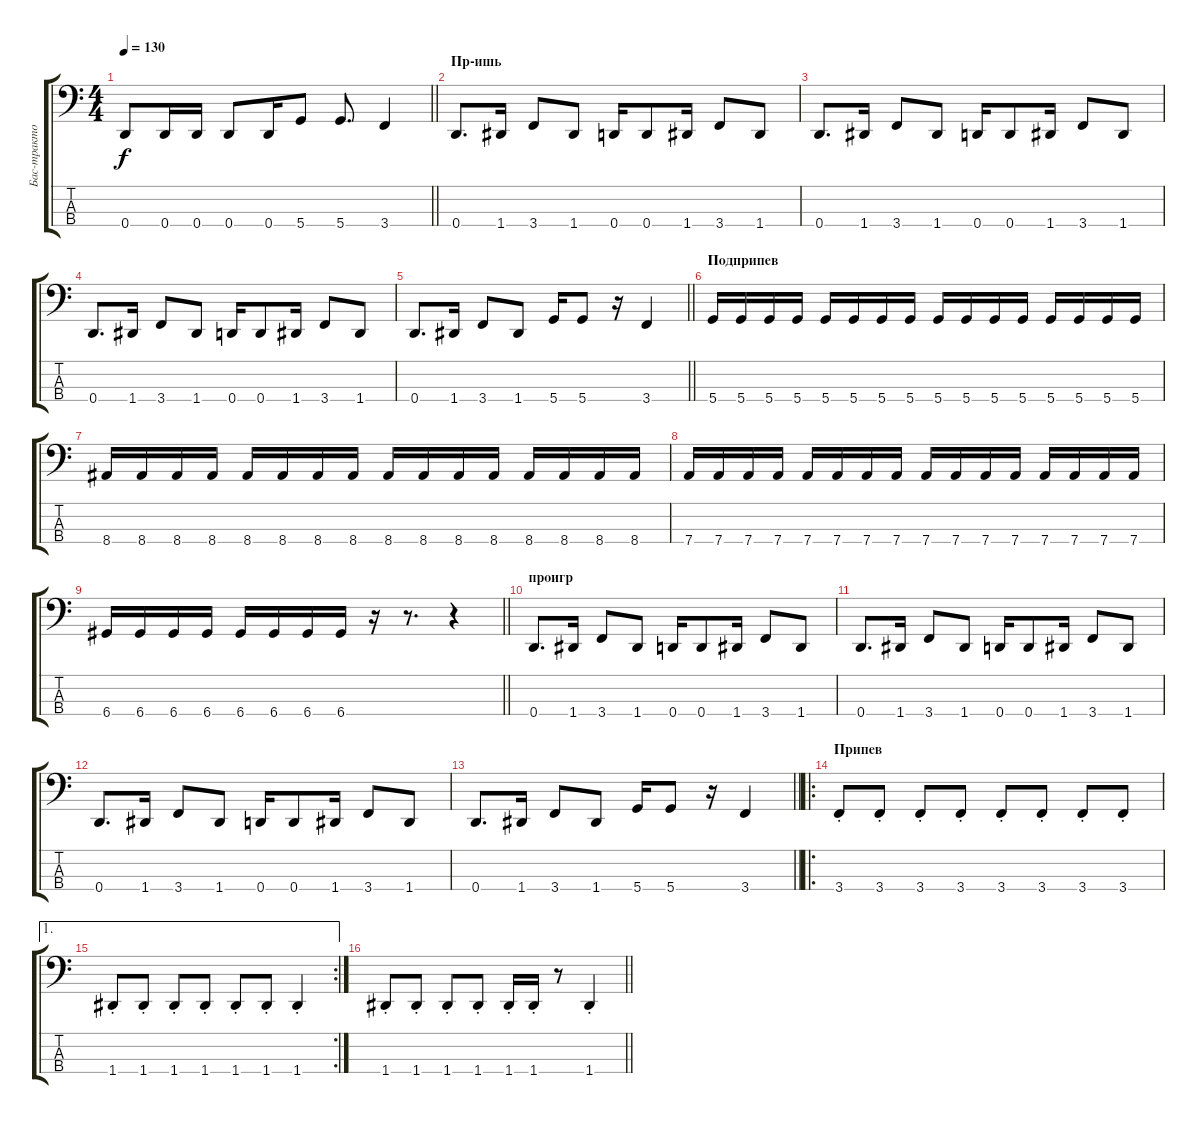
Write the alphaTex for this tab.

\track ("Бас-тракторист" "Бас-тракто") {instrument electricbasspick}
\staff {score tabs}
\tuning (G2 D2 A1 D1) {hide}
\ts (4 4)
\tempo 130
\clef f4
\barLineRight lightlight
\ks c
0.4.8{dy f} 0.4.16 0.4.16 0.4.8 0.4.16 5.4.8 5.4.8{d} 3.4.4 |
\section ("" "Пр-ишь")
0.4.8{d} 1.4.16 3.4.8 1.4.8 0.4.16 0.4.8 1.4.16 3.4.8 1.4.8 |
0.4.8{d} 1.4.16 3.4.8 1.4.8 0.4.16 0.4.8 1.4.16 3.4.8 1.4.8 |
0.4.8{d} 1.4.16 3.4.8 1.4.8 0.4.16 0.4.8 1.4.16 3.4.8 1.4.8 |
\barLineRight lightlight
0.4.8{d} 1.4.16 3.4.8 1.4.8 5.4.16 5.4.8 r.16 3.4.4 |
\section ("" "Подприпев")
5.4.16 5.4.16 5.4.16 5.4.16 5.4.16 5.4.16 5.4.16 5.4.16 5.4.16 5.4.16 5.4.16 5.4.16 5.4.16 5.4.16 5.4.16 5.4.16 |
8.4.16 8.4.16 8.4.16 8.4.16 8.4.16 8.4.16 8.4.16 8.4.16 8.4.16 8.4.16 8.4.16 8.4.16 8.4.16 8.4.16 8.4.16 8.4.16 |
7.4.16 7.4.16 7.4.16 7.4.16 7.4.16 7.4.16 7.4.16 7.4.16 7.4.16 7.4.16 7.4.16 7.4.16 7.4.16 7.4.16 7.4.16 7.4.16 |
\barLineRight lightlight
6.4.16 6.4.16 6.4.16 6.4.16 6.4.16 6.4.16 6.4.16 6.4.16 r.16 r.8{d} r.4 |
\section ("" "проигр")
0.4.8{d} 1.4.16 3.4.8 1.4.8 0.4.16 0.4.8 1.4.16 3.4.8 1.4.8 |
0.4.8{d} 1.4.16 3.4.8 1.4.8 0.4.16 0.4.8 1.4.16 3.4.8 1.4.8 |
0.4.8{d} 1.4.16 3.4.8 1.4.8 0.4.16 0.4.8 1.4.16 3.4.8 1.4.8 |
\barLineRight lightlight
0.4.8{d} 1.4.16 3.4.8 1.4.8 5.4.16 5.4.8 r.16 3.4.4 |
\ro
\section ("" "Припев")
3.4{st}.8 3.4{st}.8 3.4{st}.8 3.4{st}.8 3.4{st}.8 3.4{st}.8 3.4{st}.8 3.4{st}.8 |
\ae 1
\rc 2
1.4{st}.8 1.4{st}.8 1.4{st}.8 1.4{st}.8 1.4{st}.8 1.4{st}.8 1.4{st}.4 |
\barLineRight lightlight
1.4{st}.8 1.4{st}.8 1.4{st}.8 1.4{st}.8 1.4{st}.16 1.4{st}.16 r.8 1.4{st}.4
